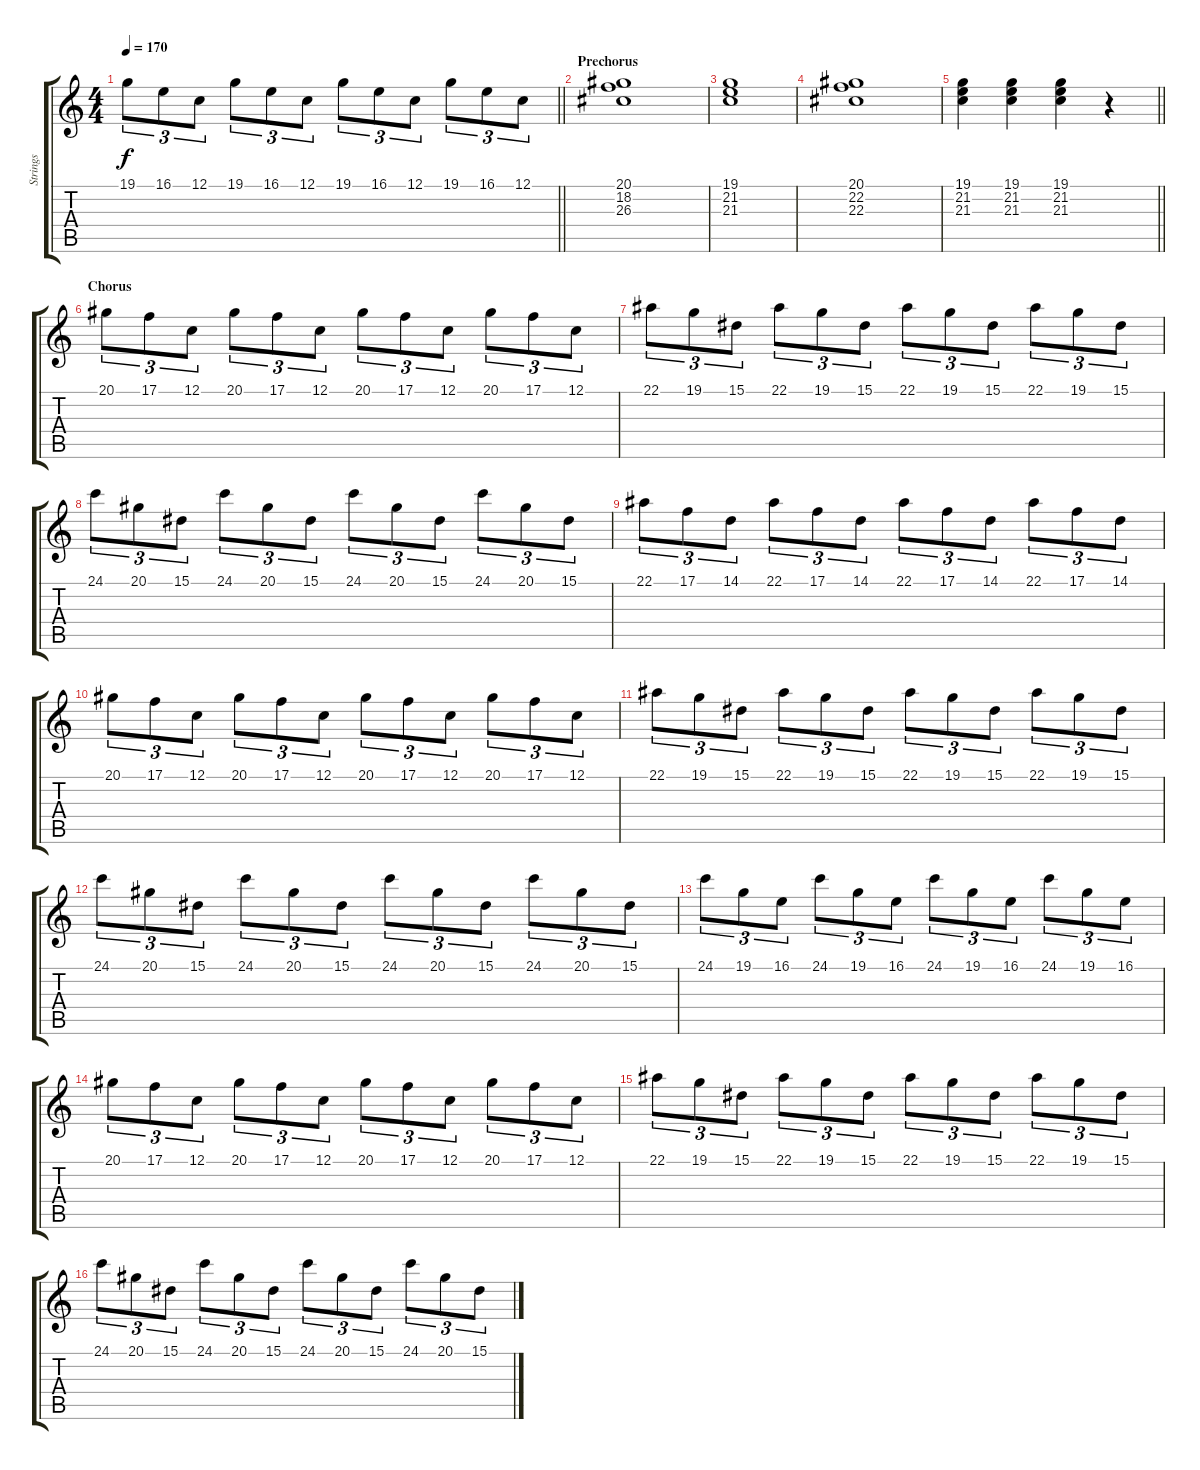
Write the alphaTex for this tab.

\track ("Strings" "Strings") {instrument stringensemble1}
\staff {score tabs}
\tuning (C4 G3 Eb3 Bb2 F2 C2) {hide}
\ts (4 4)
\tempo 170
\clef g2
\barLineRight lightlight
\ks c
19.1.8{tu (3 2) dy f} 16.1.8{tu (3 2)} 12.1.8{tu (3 2)} 19.1.8{tu (3 2)} 16.1.8{tu (3 2)} 12.1.8{tu (3 2)} 19.1.8{tu (3 2)} 16.1.8{tu (3 2)} 12.1.8{tu (3 2)} 19.1.8{tu (3 2)} 16.1.8{tu (3 2)} 12.1.8{tu (3 2)} |
\section ("" "Prechorus")
(20.1 18.2 26.3).1 |
(19.1 21.2 21.3).1 |
(20.1 22.2 22.3).1 |
\barLineRight lightlight
(19.1 21.2 21.3).4 (19.1 21.2 21.3).4 (19.1 21.2 21.3).4 r.4 |
\section ("" "Chorus")
20.1.8{tu (3 2)} 17.1.8{tu (3 2)} 12.1.8{tu (3 2)} 20.1.8{tu (3 2)} 17.1.8{tu (3 2)} 12.1.8{tu (3 2)} 20.1.8{tu (3 2)} 17.1.8{tu (3 2)} 12.1.8{tu (3 2)} 20.1.8{tu (3 2)} 17.1.8{tu (3 2)} 12.1.8{tu (3 2)} |
22.1.8{tu (3 2)} 19.1.8{tu (3 2)} 15.1.8{tu (3 2)} 22.1.8{tu (3 2)} 19.1.8{tu (3 2)} 15.1.8{tu (3 2)} 22.1.8{tu (3 2)} 19.1.8{tu (3 2)} 15.1.8{tu (3 2)} 22.1.8{tu (3 2)} 19.1.8{tu (3 2)} 15.1.8{tu (3 2)} |
24.1.8{tu (3 2)} 20.1.8{tu (3 2)} 15.1.8{tu (3 2)} 24.1.8{tu (3 2)} 20.1.8{tu (3 2)} 15.1.8{tu (3 2)} 24.1.8{tu (3 2)} 20.1.8{tu (3 2)} 15.1.8{tu (3 2)} 24.1.8{tu (3 2)} 20.1.8{tu (3 2)} 15.1.8{tu (3 2)} |
22.1.8{tu (3 2)} 17.1.8{tu (3 2)} 14.1.8{tu (3 2)} 22.1.8{tu (3 2)} 17.1.8{tu (3 2)} 14.1.8{tu (3 2)} 22.1.8{tu (3 2)} 17.1.8{tu (3 2)} 14.1.8{tu (3 2)} 22.1.8{tu (3 2)} 17.1.8{tu (3 2)} 14.1.8{tu (3 2)} |
20.1.8{tu (3 2)} 17.1.8{tu (3 2)} 12.1.8{tu (3 2)} 20.1.8{tu (3 2)} 17.1.8{tu (3 2)} 12.1.8{tu (3 2)} 20.1.8{tu (3 2)} 17.1.8{tu (3 2)} 12.1.8{tu (3 2)} 20.1.8{tu (3 2)} 17.1.8{tu (3 2)} 12.1.8{tu (3 2)} |
22.1.8{tu (3 2)} 19.1.8{tu (3 2)} 15.1.8{tu (3 2)} 22.1.8{tu (3 2)} 19.1.8{tu (3 2)} 15.1.8{tu (3 2)} 22.1.8{tu (3 2)} 19.1.8{tu (3 2)} 15.1.8{tu (3 2)} 22.1.8{tu (3 2)} 19.1.8{tu (3 2)} 15.1.8{tu (3 2)} |
24.1.8{tu (3 2)} 20.1.8{tu (3 2)} 15.1.8{tu (3 2)} 24.1.8{tu (3 2)} 20.1.8{tu (3 2)} 15.1.8{tu (3 2)} 24.1.8{tu (3 2)} 20.1.8{tu (3 2)} 15.1.8{tu (3 2)} 24.1.8{tu (3 2)} 20.1.8{tu (3 2)} 15.1.8{tu (3 2)} |
24.1.8{tu (3 2)} 19.1.8{tu (3 2)} 16.1.8{tu (3 2)} 24.1.8{tu (3 2)} 19.1.8{tu (3 2)} 16.1.8{tu (3 2)} 24.1.8{tu (3 2)} 19.1.8{tu (3 2)} 16.1.8{tu (3 2)} 24.1.8{tu (3 2)} 19.1.8{tu (3 2)} 16.1.8{tu (3 2)} |
20.1.8{tu (3 2)} 17.1.8{tu (3 2)} 12.1.8{tu (3 2)} 20.1.8{tu (3 2)} 17.1.8{tu (3 2)} 12.1.8{tu (3 2)} 20.1.8{tu (3 2)} 17.1.8{tu (3 2)} 12.1.8{tu (3 2)} 20.1.8{tu (3 2)} 17.1.8{tu (3 2)} 12.1.8{tu (3 2)} |
22.1.8{tu (3 2)} 19.1.8{tu (3 2)} 15.1.8{tu (3 2)} 22.1.8{tu (3 2)} 19.1.8{tu (3 2)} 15.1.8{tu (3 2)} 22.1.8{tu (3 2)} 19.1.8{tu (3 2)} 15.1.8{tu (3 2)} 22.1.8{tu (3 2)} 19.1.8{tu (3 2)} 15.1.8{tu (3 2)} |
24.1.8{tu (3 2)} 20.1.8{tu (3 2)} 15.1.8{tu (3 2)} 24.1.8{tu (3 2)} 20.1.8{tu (3 2)} 15.1.8{tu (3 2)} 24.1.8{tu (3 2)} 20.1.8{tu (3 2)} 15.1.8{tu (3 2)} 24.1.8{tu (3 2)} 20.1.8{tu (3 2)} 15.1.8{tu (3 2)}
